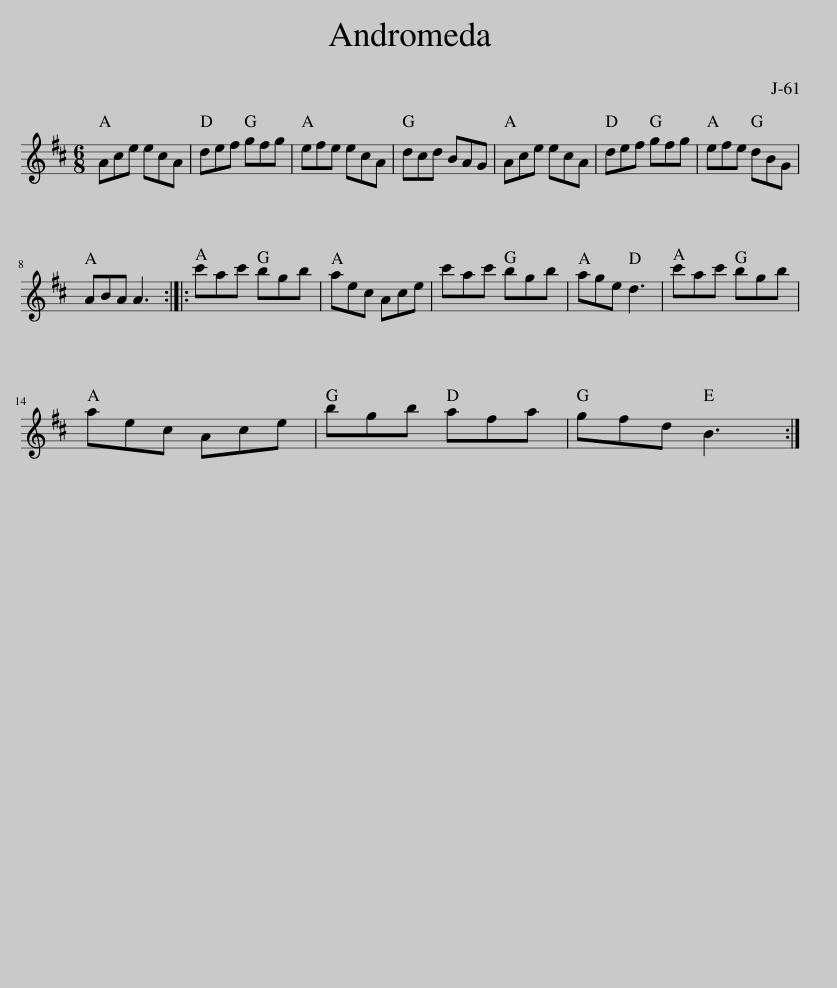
X:1
L:1/8
M:6/8
I:linebreak $
K:D
V:1 treble
V:1
 Ace ecA | def gfg | efe ecA | dcd BAG | Ace ecA | %5
 def gfg | efe dBG |$ ABA A3 :: c'ac' bgb | aec Ace | %10
 c'ac' bgb | age d3 | c'ac' bgb |$ aec Ace | bgb afa | %15
 gfd B3 :| %16
